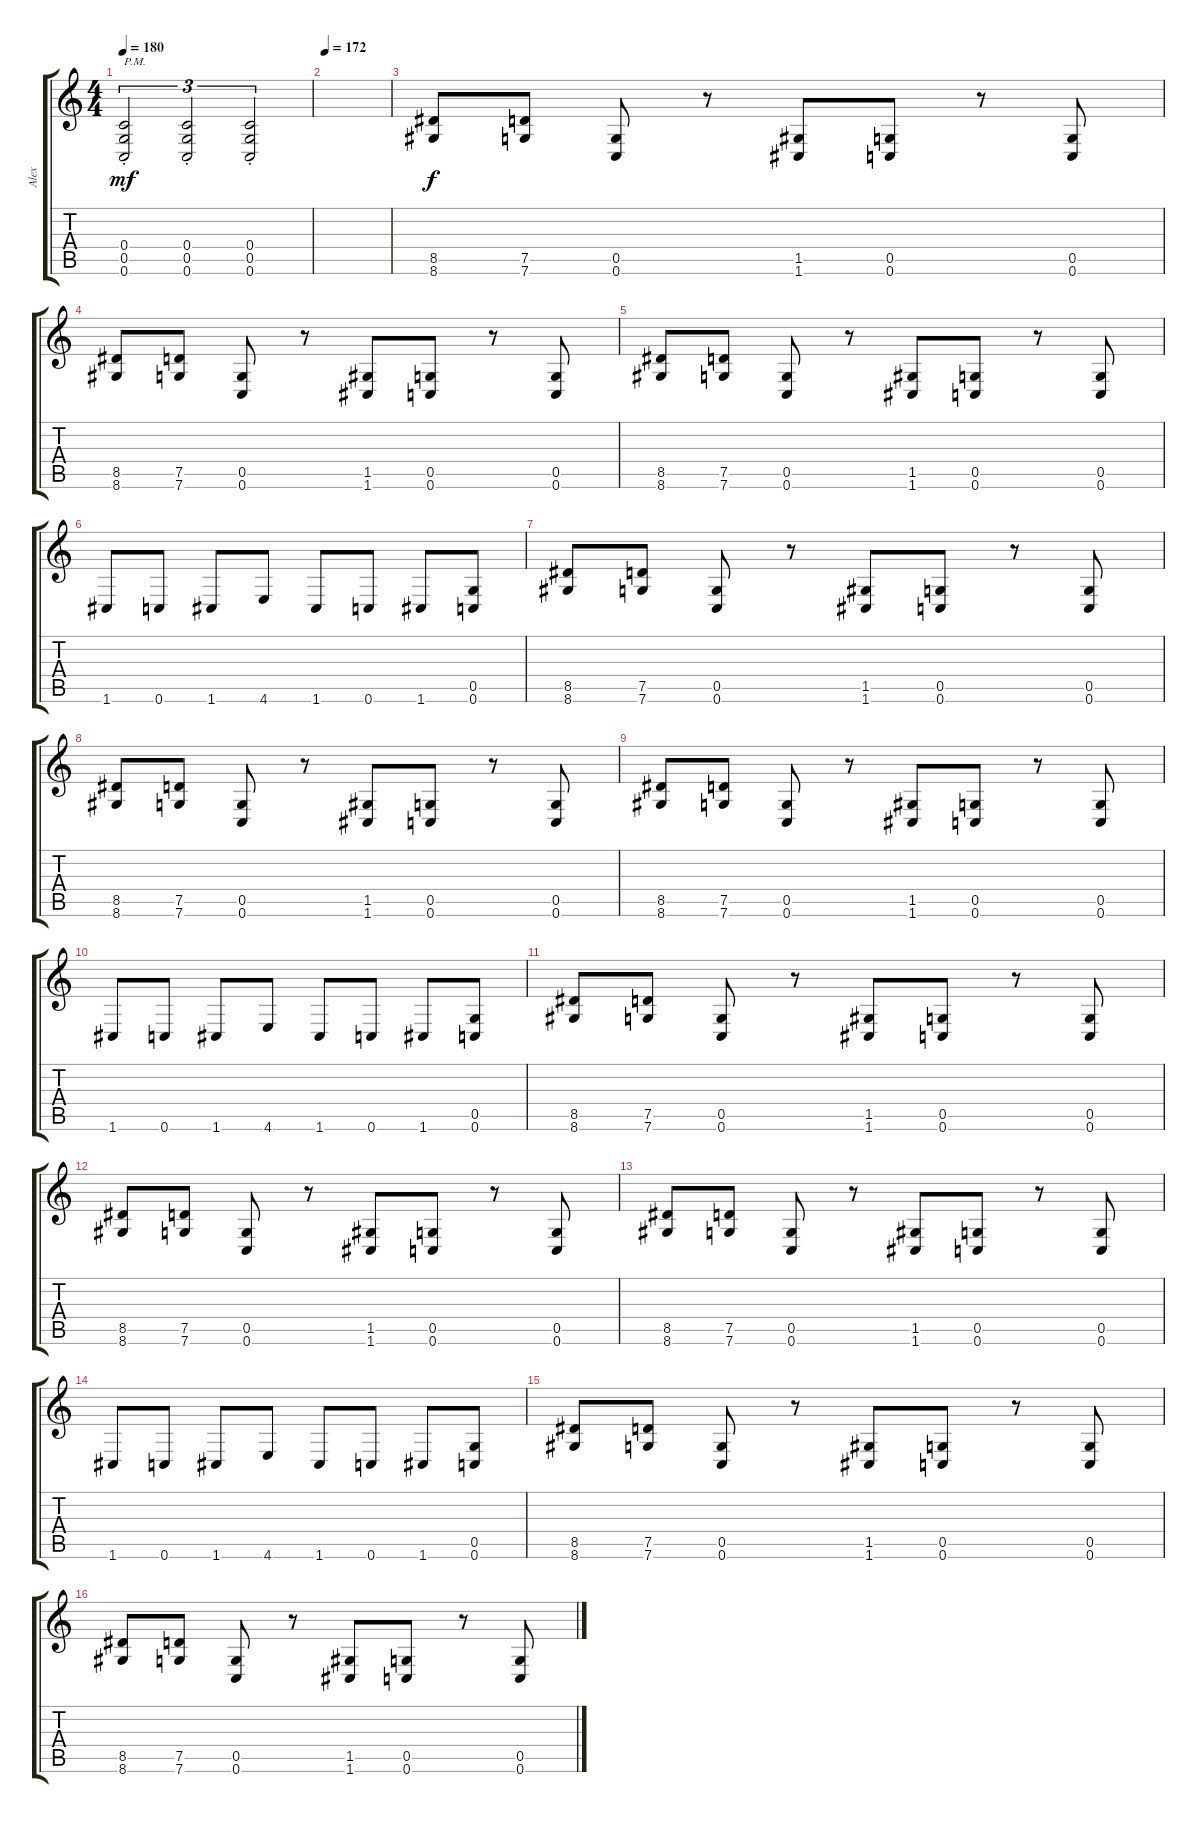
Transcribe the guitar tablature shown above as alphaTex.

\track ("Alex" "Alex") {instrument distortionguitar}
\staff {score tabs}
\tuning (D4 A3 F3 C3 G2 C2) {hide}
\ts (4 4)
\tempo 180
\clef g2
\ks c
(0.4{st} 0.5 0.6).2{tu (3 2) txt "P.M." dy mf} (0.4{st} 0.5 0.6).2{tu (3 2)} (0.4{st} 0.5 0.6).2{tu (3 2)} |
\tempo 172
|
(8.5 8.6).8{dy f balance 0} (7.5 7.6).8 (0.5 0.6).8 r.8 (1.5 1.6).8 (0.5 0.6).8 r.8 (0.5 0.6).8 |
(8.5 8.6).8 (7.5 7.6).8 (0.5 0.6).8 r.8 (1.5 1.6).8 (0.5 0.6).8 r.8 (0.5 0.6).8 |
(8.5 8.6).8 (7.5 7.6).8 (0.5 0.6).8 r.8 (1.5 1.6).8 (0.5 0.6).8 r.8 (0.5 0.6).8 |
1.6.8 0.6.8 1.6.8 4.6.8 1.6.8 0.6.8 1.6.8 (0.5 0.6).8 |
(8.5 8.6).8 (7.5 7.6).8 (0.5 0.6).8 r.8 (1.5 1.6).8 (0.5 0.6).8 r.8 (0.5 0.6).8 |
(8.5 8.6).8 (7.5 7.6).8 (0.5 0.6).8 r.8 (1.5 1.6).8 (0.5 0.6).8 r.8 (0.5 0.6).8 |
(8.5 8.6).8 (7.5 7.6).8 (0.5 0.6).8 r.8 (1.5 1.6).8 (0.5 0.6).8 r.8 (0.5 0.6).8 |
1.6.8 0.6.8 1.6.8 4.6.8 1.6.8 0.6.8 1.6.8 (0.5 0.6).8 |
(8.5 8.6).8 (7.5 7.6).8 (0.5 0.6).8 r.8 (1.5 1.6).8 (0.5 0.6).8 r.8 (0.5 0.6).8 |
(8.5 8.6).8 (7.5 7.6).8 (0.5 0.6).8 r.8 (1.5 1.6).8 (0.5 0.6).8 r.8 (0.5 0.6).8 |
(8.5 8.6).8 (7.5 7.6).8 (0.5 0.6).8 r.8 (1.5 1.6).8 (0.5 0.6).8 r.8 (0.5 0.6).8 |
1.6.8 0.6.8 1.6.8 4.6.8 1.6.8 0.6.8 1.6.8 (0.5 0.6).8 |
(8.5 8.6).8 (7.5 7.6).8 (0.5 0.6).8 r.8 (1.5 1.6).8 (0.5 0.6).8 r.8 (0.5 0.6).8 |
(8.5 8.6).8 (7.5 7.6).8 (0.5 0.6).8 r.8 (1.5 1.6).8 (0.5 0.6).8 r.8 (0.5 0.6).8
